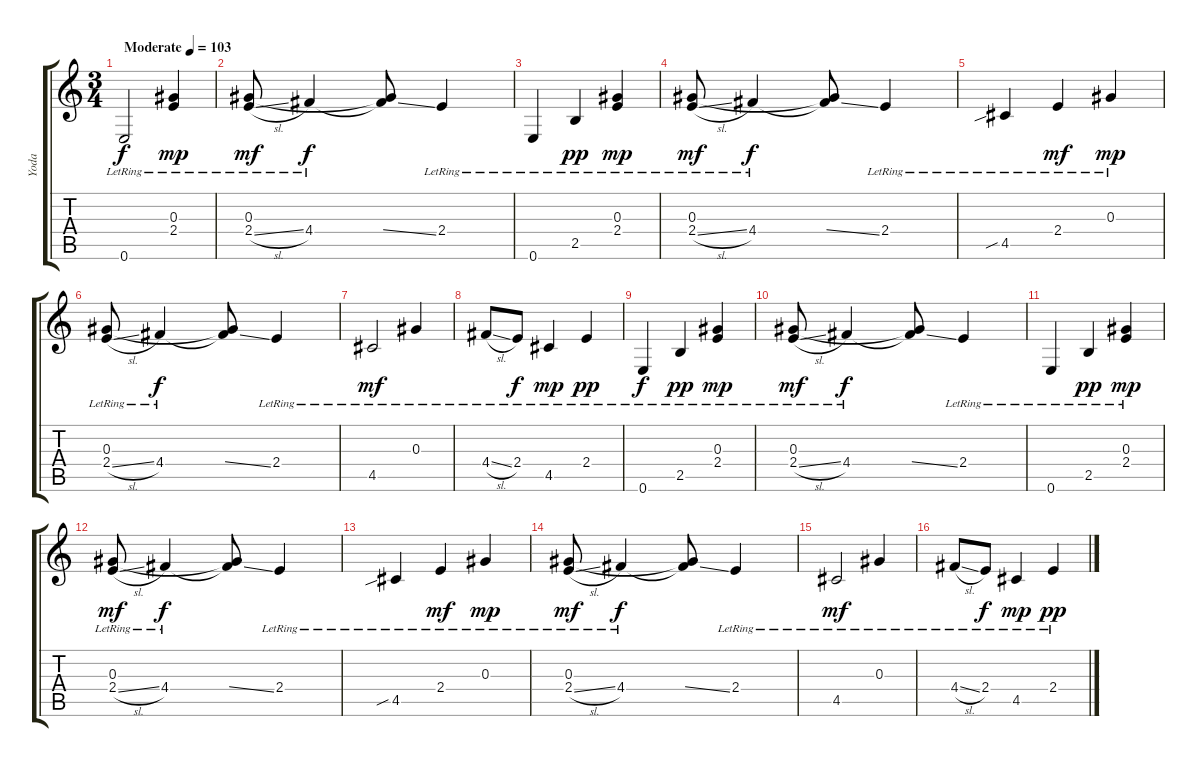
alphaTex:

\track ("Yoda" "Yoda") {instrument electricguitarjazz}
\staff {score tabs}
\tuning (E4 B3 Ab3 D3 A2 E2) {hide}
\ts (3 4)
\tempo (103 "Moderate")
\clef g2
\ks c
0.6{lr}.2{dy f instrument electricguitarjazz} (0.3{lr} 2.4{lr}).4{dy mp} |
(0.3{lr} 2.4{sl lr}).8{dy mf} 4.4{lr}.4{dy f} (0.3{t} 4.4{ss t}).8 2.4{lr}.4 |
0.6{lr}.4 2.5{lr}.4{dy pp} (0.3 2.4{lr}).4{dy mp} |
(0.3{lr} 2.4{sl lr}).8{dy mf} 4.4{lr}.4{dy f} (0.3{t} 4.4{ss t}).8 2.4{lr}.4 |
4.5{sib lr}.4 2.4{lr}.4{dy mf} 0.3{lr}.4{dy mp} |
(0.3{lr} 2.4{sl lr}).8 4.4{lr}.4{dy f} (0.3{t} 4.4{ss t}).8 2.4{lr}.4 |
4.5{lr}.2{dy mf} 0.3{lr}.4 |
4.4{sl lr}.8 2.4{lr}.8{dy f} 4.5{lr}.4{dy mp} 2.4{lr}.4{dy pp} |
0.6{lr}.4{dy f} 2.5{lr}.4{dy pp} (0.3 2.4{lr}).4{dy mp} |
(0.3{lr} 2.4{sl lr}).8{dy mf} 4.4{lr}.4{dy f} (0.3{t} 4.4{ss t}).8 2.4{lr}.4 |
0.6{lr}.4 2.5{lr}.4{dy pp} (0.3 2.4{lr}).4{dy mp} |
(0.3{lr} 2.4{sl lr}).8{dy mf} 4.4{lr}.4{dy f} (0.3{t} 4.4{ss t}).8 2.4{lr}.4 |
4.5{sib lr}.4 2.4{lr}.4{dy mf} 0.3{lr}.4{dy mp} |
(0.3{lr} 2.4{sl lr}).8{dy mf} 4.4{lr}.4{dy f} (0.3{t} 4.4{ss t}).8 2.4{lr}.4 |
4.5{lr}.2{dy mf} 0.3{lr}.4 |
4.4{sl lr}.8 2.4{lr}.8{dy f} 4.5{lr}.4{dy mp} 2.4{lr}.4{dy pp}
